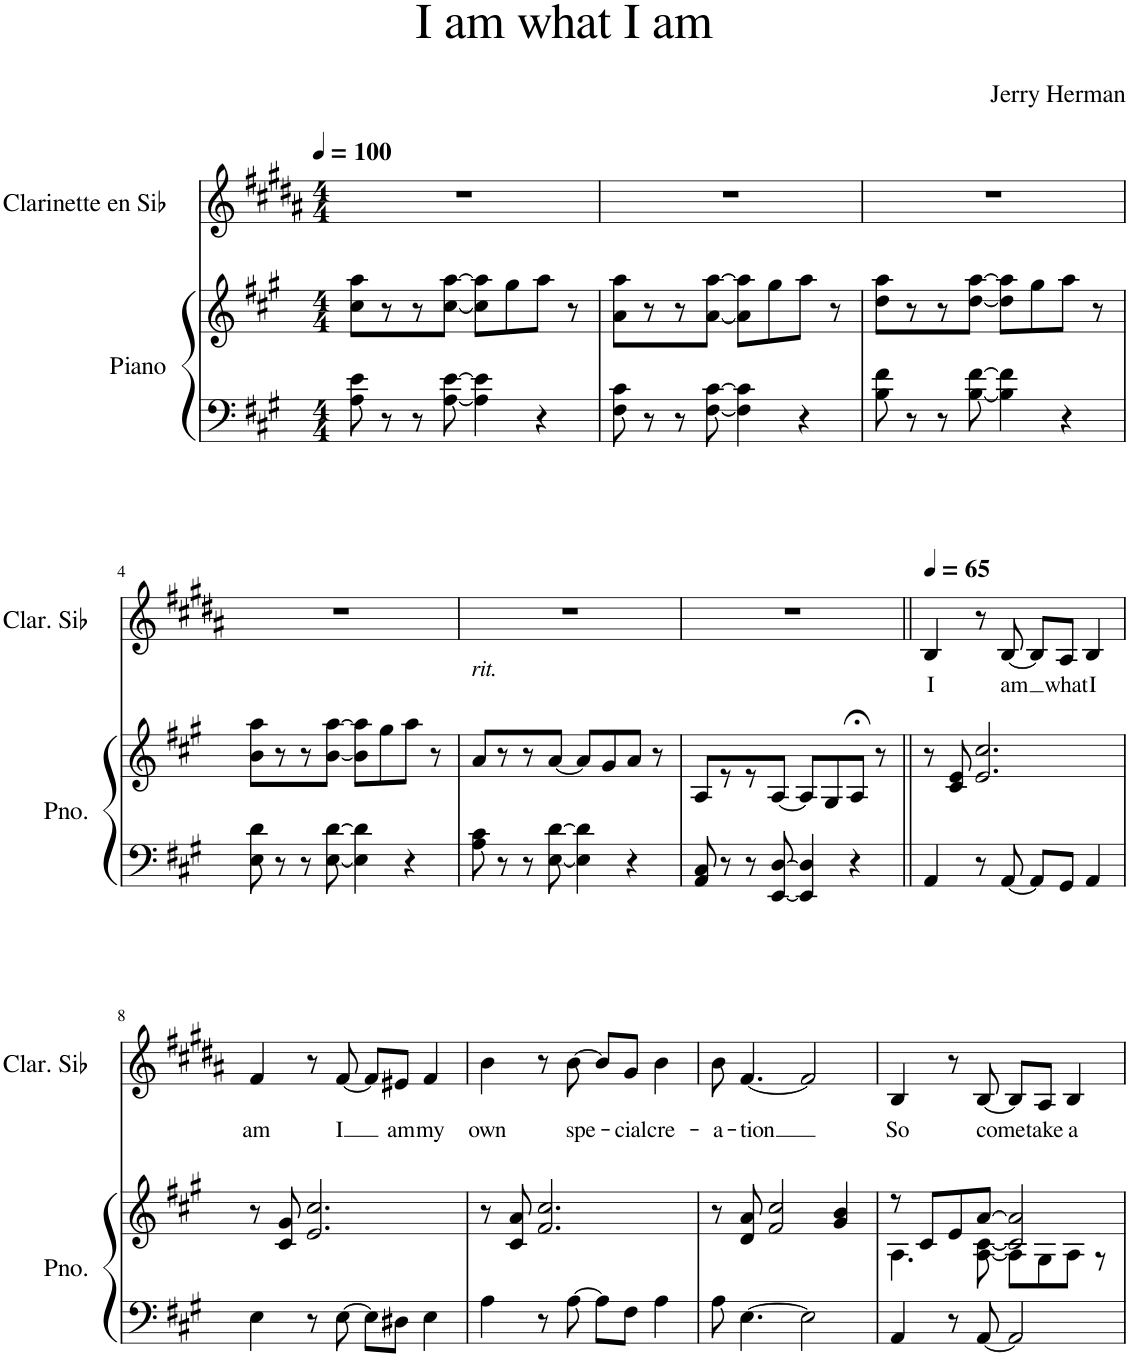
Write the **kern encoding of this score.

**kern	**kern	**kern	**text
*part2	*part2	*part1	*part1
*staff3	*staff2	*staff1	*staff1
*I"Piano	*	*I"Clarinette en Sib	*
*I'Pno.	*	*I'Clar. Sib	*
*clefF4	*clefG2	*clefG2	*
*	*	*Trd1c2	*
*k[f#c#g#]	*k[f#c#g#]	*k[f#c#g#d#a#]	*
*M4/4	*M4/4	*M4/4	*
*MM100	*MM100	*MM100	*
=1	=1	=1	=1
8A\ 8e\	8cc#\ 8aa\L	1r	.
8r	8r	.	.
8r	8r	.	.
[8A\ [8e\	[8cc#\ [8aa\J	.	.
4A\] 4e\]	8cc#\] 8aa\]L	.	.
.	8gg#\	.	.
4r	8aa\J	.	.
.	8r	.	.
=2	=2	=2	=2
8F#\ 8c#\	8a\ 8aa\L	1r	.
8r	8r	.	.
8r	8r	.	.
[8F#\ [8c#\	[8a\ [8aa\J	.	.
4F#\] 4c#\]	8a\] 8aa\]L	.	.
.	8gg#\	.	.
4r	8aa\J	.	.
.	8r	.	.
=3	=3	=3	=3
8B\ 8f#\	8dd\ 8aa\L	1r	.
8r	8r	.	.
8r	8r	.	.
[8B\ [8f#\	[8dd\ [8aa\J	.	.
4B\] 4f#\]	8dd\] 8aa\]L	.	.
.	8gg#\	.	.
4r	8aa\J	.	.
.	8r	.	.
!!LO:LB:g=z
=4	=4	=4	=4
8E\ 8d\	8b\ 8aa\L	1r	.
8r	8r	.	.
8r	8r	.	.
[8E\ [8d\	[8b\ [8aa\J	.	.
4E\] 4d\]	8b\] 8aa\]L	.	.
.	8gg#\	.	.
4r	8aa\J	.	.
.	8r	.	.
=5	=5	=5	=5
!	!	!LO:TX:b:i:t=rit.	!
8A\ 8c#\	8a/L	1r	.
8r	8r	.	.
8r	8r	.	.
[8E\ [8d\	[8a/J	.	.
4E\] 4d\]	8a/L]	.	.
.	8g#/	.	.
4r	8a/J	.	.
.	8r	.	.
=6	=6	=6	=6
8AA/ 8C#/	8A/L	1r	.
8r	8r	.	.
8r	8r	.	.
[8EE/ [8D/	[8A/J	.	.
4EE/] 4D/]	8A/L]	.	.
.	8G#/	.	.
4r	8A;</J	.	.
.	8r	.	.
=7||	=7||	=7||	=7||
*	*	*MM65	*
!	!	!	!LO:LY:b
4AA/	8r	4B/	I
.	8c#/ 8e/	.	.
8r	2.e/ 2.cc#/	8r	.
!	!	!	!LO:LY:b
[8AA/	.	[8B/	am
8AA/L]	.	8B/L]	.
!	!	!	!LO:LY:b
8GG#/J	.	8A#/J	what
!	!	!	!LO:LY:b
4AA/	.	4B/	I
!!LO:LB:g=z
=8	=8	=8	=8
!	!	!	!LO:LY:b
4E\	8r	4f#/	am
.	8c#/ 8g#/	.	.
8r	2.e/ 2.cc#/	8r	.
!	!	!	!LO:LY:b
[8E\	.	[8f#/	I
8E\L]	.	8f#/L]	.
!	!	!	!LO:LY:b
8D#X\J	.	8e#X/J	am
!	!	!	!LO:LY:b
4E\	.	4f#/	my
=9	=9	=9	=9
!	!	!	!LO:LY:b
4A\	8r	4b\	own
.	8c#/ 8a/	.	.
8r	2.f#/ 2.cc#/	8r	.
!	!	!	!LO:LY:b
[8A\	.	[8b\	spe-
8A\L]	.	8b/L]	.
!	!	!	!LO:LY:b
8F#\J	.	8g#/J	-cial
!	!	!	!LO:LY:b
4A\	.	4b\	cre-
=10	=10	=10	=10
!	!	!	!LO:LY:b
8A\	8r	8b\	-a-
!	!	!	!LO:LY:b
[4.E\	8d/ 8a/	[4.f#/	-tion
.	2f#/ 2cc#/	.	.
2E\]	.	2f#/]	.
.	4g#/ 4b/	.	.
=11	=11	=11	=11
*	*^	*	*
!	!	!	!	!LO:LY:b
4AA/	8r	4.A\	4B/	So
.	8c#/L	.	.	.
8r	8e/	.	8r	.
!	!	!	!	!LO:LY:b
[8AA/	[8a/J	[8A\ [8c#\	[8B/	come
2AA/]	2c#/] 2a/]	8A\L]	8B/L]	.
!	!	!	!	!LO:LY:b
.	.	8G#\	8A#/J	take
!	!	!	!	!LO:LY:b
.	.	8A\J	4B/	a
.	.	8r	.	.
*	*v	*v	*	*
=	=	=	=
*-	*-	*-	*-
